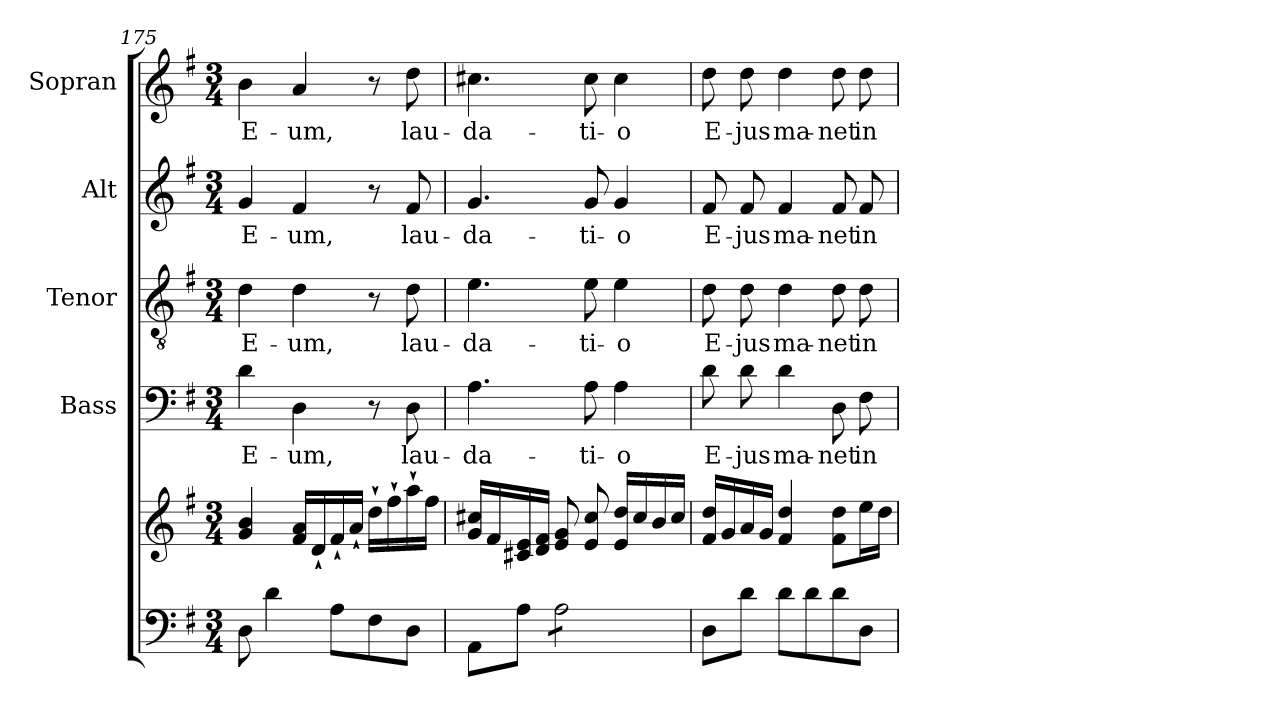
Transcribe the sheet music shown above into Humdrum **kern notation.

**kern	**kern	**kern	**text	**kern	**text	**kern	**text	**kern	**text
*part5	*part5	*part4	*part4	*part3	*part3	*part2	*part2	*part1	*part1
*staff6	*staff5	*staff4	*staff4	*staff3	*staff3	*staff2	*staff2	*staff1	*staff1
*	*	*I"Bass	*	*I"Tenor	*	*I"Alt	*	*I"Sopran	*
*	*	*I'B.	*	*I'T.	*	*I'A.	*	*I'S.	*
!!LO:PB:g=z
*clefF4	*clefG2	*clefF4	*	*clefGv2	*	*clefG2	*	*clefG2	*
*k[f#]	*k[f#]	*k[f#]	*	*k[f#]	*	*k[f#]	*	*k[f#]	*
*G:	*G:	*G:	*	*G:	*	*G:	*	*G:	*
*M3/4	*M3/4	*M3/4	*	*M3/4	*	*M3/4	*	*M3/4	*
=175	=175	=175	=175	=175	=175	=175	=175	=175	=175
!	!	!	!LO:LY:b	!	!LO:LY:b	!	!LO:LY:b	!	!LO:LY:b
8D\	4g/ 4b/	4d\	E-	4d\	E-	4g/	E-	4b\	E-
4d\	.	.	.	.	.	.	.	.	.
!	!	!	!LO:LY:b	!	!LO:LY:b	!	!LO:LY:b	!	!LO:LY:b
.	16f#/ 16a/LL	4D\	-um,	4d\	-um,	4f#/	-um,	4a/	-um,
.	16d`</	.	.	.	.	.	.	.	.
8A\L	16f#`</	.	.	.	.	.	.	.	.
.	16a`</JJ	.	.	.	.	.	.	.	.
8F#\	16dd`>\LL	8r	.	8r	.	8r	.	8r	.
.	16ff#`>\	.	.	.	.	.	.	.	.
!	!	!	!LO:LY:b	!	!LO:LY:b	!	!LO:LY:b	!	!LO:LY:b
8D\J	16aa`>\	8D\	lau-	8d\	lau-	8f#/	lau-	8dd\	lau-
.	16ff#\JJ	.	.	.	.	.	.	.	.
=176	=176	=176	=176	=176	=176	=176	=176	=176	=176
!	!	!	!LO:LY:b	!	!LO:LY:b	!	!LO:LY:b	!	!LO:LY:b
8AA\L	16g/ 16cc#X/LL	4.A\	-da-	4.e\	-da-	4.g/	-da-	4.cc#X\	-da-
.	16f#/	.	.	.	.	.	.	.	.
8A\J	16c#X/ 16e/	.	.	.	.	.	.	.	.
.	16d/ 16f#/JJ	.	.	.	.	.	.	.	.
*tremolo	*	*	*	*	*	*	*	*	*
8A\L	8e/ 8g/	.	.	.	.	.	.	.	.
!	!	!	!LO:LY:b	!	!LO:LY:b	!	!LO:LY:b	!	!LO:LY:b
8A\	8e/ 8cc#/	8A\	-ti-	8e\	-ti-	8g/	-ti-	8cc#\	-ti-
!	!	!	!LO:LY:b	!	!LO:LY:b	!	!LO:LY:b	!	!LO:LY:b
8A\	16e/ 16dd/LL	4A\	-o	4e\	-o	4g/	-o	4cc#\	-o
.	16cc#/	.	.	.	.	.	.	.	.
8A\J	16b/	.	.	.	.	.	.	.	.
*Xtremolo	*	*	*	*	*	*	*	*	*
.	16cc#/JJ	.	.	.	.	.	.	.	.
=177	=177	=177	=177	=177	=177	=177	=177	=177	=177
!	!	!	!LO:LY:b	!	!LO:LY:b	!	!LO:LY:b	!	!LO:LY:b
8D\L	16f#/ 16dd/LL	8d\	E-	8d\	E-	8f#/	E-	8dd\	E-
.	16g/	.	.	.	.	.	.	.	.
!	!	!	!LO:LY:b	!	!LO:LY:b	!	!LO:LY:b	!	!LO:LY:b
8d\J	16a/	8d\	-jus	8d\	-jus	8f#/	-jus	8dd\	-jus
.	16g/JJ	.	.	.	.	.	.	.	.
!	!	!	!LO:LY:b	!	!LO:LY:b	!	!LO:LY:b	!	!LO:LY:b
8d\L	4f#/ 4dd/	4d\	ma-	4d\	ma-	4f#/	ma-	4dd\	ma-
8d\	.	.	.	.	.	.	.	.	.
!	!	!	!LO:LY:b	!	!LO:LY:b	!	!LO:LY:b	!	!LO:LY:b
8d\	8f#\ 8dd\L	8D\	-net	8d\	-net	8f#/	-net	8dd\	-net
!	!	!	!LO:LY:b	!	!LO:LY:b	!	!LO:LY:b	!	!LO:LY:b
8D\J	16ee\L	8F#\	in	8d\	in	8f#/	in	8dd\	in
.	16dd\JJ	.	.	.	.	.	.	.	.
=	=	=	=	=	=	=	=	=	=
*-	*-	*-	*-	*-	*-	*-	*-	*-	*-
